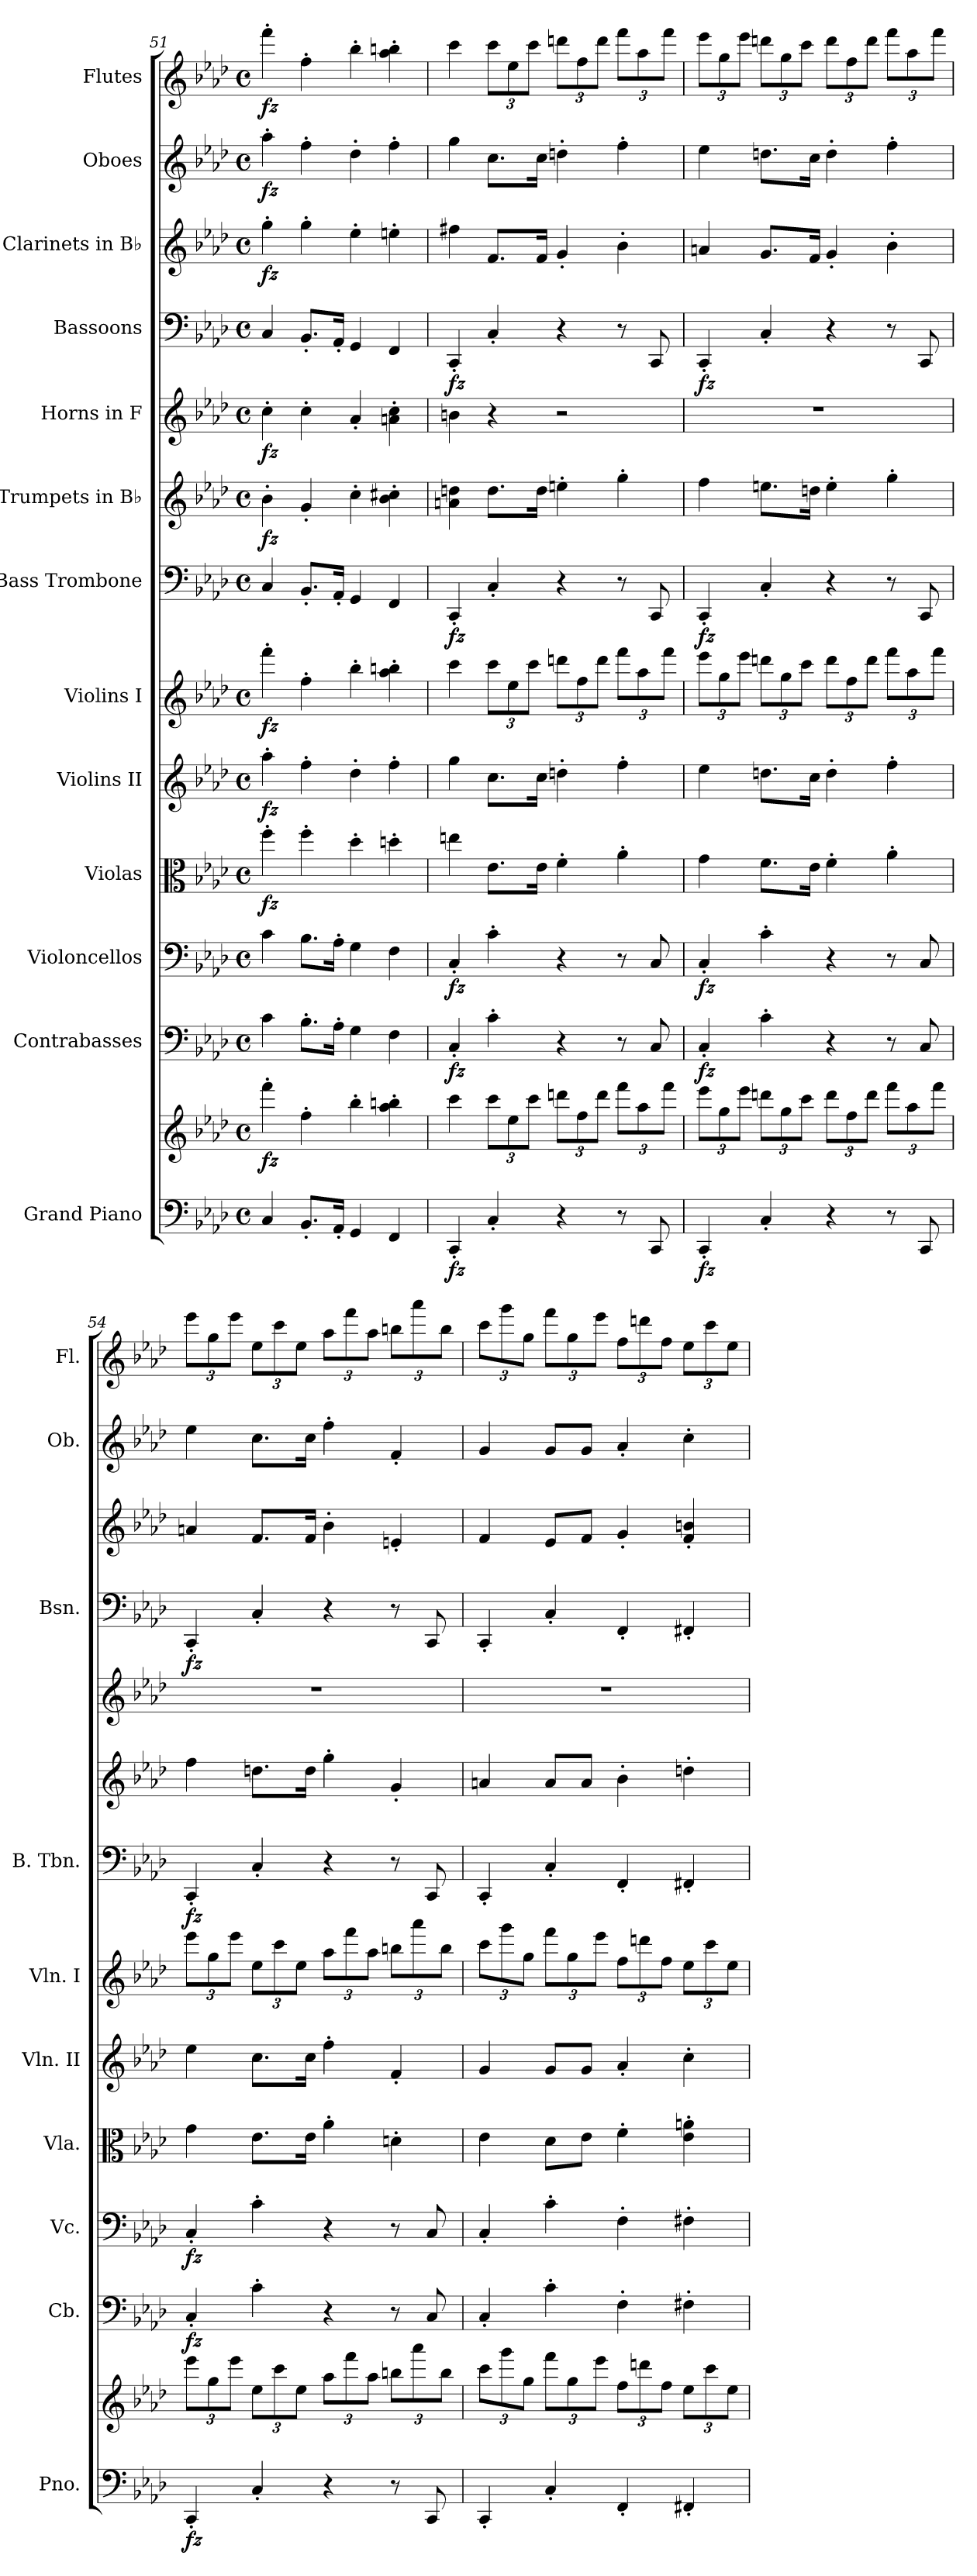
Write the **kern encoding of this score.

**kern	**kern	**dynam	**kern	**dynam	**kern	**dynam	**kern	**dynam	**kern	**dynam	**kern	**dynam	**kern	**dynam	**kern	**dynam	**kern	**dynam	**kern	**dynam	**kern	**dynam	**kern	**dynam	**kern	**dynam
*part13	*part13	*part13	*part12	*part12	*part11	*part11	*part10	*part10	*part9	*part9	*part8	*part8	*part7	*part7	*part6	*part6	*part5	*part5	*part4	*part4	*part3	*part3	*part2	*part2	*part1	*part1
*staff14	*staff13	*staff13/14	*staff12	*staff12	*staff11	*staff11	*staff10	*staff10	*staff9	*staff9	*staff8	*staff8	*staff7	*staff7	*staff6	*staff6	*staff5	*staff5	*staff4	*staff4	*staff3	*staff3	*staff2	*staff2	*staff1	*staff1
*I"Grand Piano	*	*	*I"Contrabasses	*	*I"Violoncellos	*	*I"Violas	*	*I"Violins II	*	*I"Violins I	*	*I"Bass Trombone	*	*I"Trumpets in B♭	*	*I"Horns in F	*	*I"Bassoons	*	*I"Clarinets in B♭	*	*I"Oboes	*	*I"Flutes	*
*I'Pno.	*	*	*I'Cb.	*	*I'Vc.	*	*I'Vla.	*	*I'Vln. II	*	*I'Vln. I	*	*I'B. Tbn.	*	*	*	*	*	*I'Bsn.	*	*	*	*I'Ob.	*	*I'Fl.	*
*clefF4	*clefG2	*	*clefF4	*	*clefF4	*	*clefC3	*	*clefG2	*	*clefG2	*	*clefF4	*	*clefG2	*	*clefG2	*	*clefF4	*	*clefG2	*	*clefG2	*	*clefG2	*
*	*	*	*ITrd7c12	*	*	*	*	*	*	*	*	*	*	*	*ITrd1c2	*	*ITrd4c7	*	*	*	*ITrd1c2	*	*	*	*	*
*k[b-e-a-d-]	*k[b-e-a-d-]	*	*k[b-e-a-d-]	*	*k[b-e-a-d-]	*	*k[b-e-a-d-]	*	*k[b-e-a-d-]	*	*k[b-e-a-d-]	*	*k[b-e-a-d-]	*	*k[b-e-a-d-g-c-]	*	*k[b-e-a-d-g-]	*	*k[b-e-a-d-]	*	*k[b-e-a-d-g-c-]	*	*k[b-e-a-d-]	*	*k[b-e-a-d-]	*
*M4/4	*M4/4	*	*M4/4	*	*M4/4	*	*M4/4	*	*M4/4	*	*M4/4	*	*M4/4	*	*M4/4	*	*M4/4	*	*M4/4	*	*M4/4	*	*M4/4	*	*M4/4	*
*met(c)	*met(c)	*	*met(c)	*	*met(c)	*	*met(c)	*	*met(c)	*	*met(c)	*	*met(c)	*	*met(c)	*	*met(c)	*	*met(c)	*	*met(c)	*	*met(c)	*	*met(c)	*
=51	=51	=51	=51	=51	=51	=51	=51	=51	=51	=51	=51	=51	=51	=51	=51	=51	=51	=51	=51	=51	=51	=51	=51	=51	=51	=51
!	!	!LO:DY:b	!	!	!	!	!	!LO:DY:b	!	!LO:DY:b	!	!LO:DY:b	!	!	!	!LO:DY:b	!	!LO:DY:b	!	!	!	!LO:DY:b	!	!LO:DY:b	!	!LO:DY:b
4C/	4fff'\	fz	4C\	.	4c\	.	4ff'\	fz	4aa-'\	fz	4fff'\	fz	4C/	.	4a-'\	fz	4f'\	fz	4C/	.	4ff'\	fz	4aa-'\	fz	4fff'\	fz
8.BB-'/L	4ff'\	.	8.BB-'\L	.	8.B-\L	.	4ff'\	.	4ff'\	.	4ff'\	.	8.BB-'/L	.	4f'/	.	4f'\	.	8.BB-'/L	.	4ff'\	.	4ff'\	.	4ff'\	.
16AA-'/Jk	.	.	16AA-'\Jk	.	16A-'\Jk	.	.	.	.	.	.	.	16AA-'/Jk	.	.	.	.	.	16AA-'/Jk	.	.	.	.	.	.	.
4GG/	4bb-'\	.	4GG\	.	4G\	.	4dd-'\	.	4dd-'\	.	4bb-'\	.	4GG/	.	4b-'\	.	4d-'/	.	4GG/	.	4dd-'\	.	4dd-'\	.	4bb-'\	.
4FF/	4aa-\' 4bbn\'	.	4FF\	.	4F\	.	4ddn'\	.	4ff'\	.	4aa-\' 4bbn\'	.	4FF/	.	4a-\' 4bn\'	.	4dn\' 4f\'	.	4FF/	.	4ddn'\	.	4ff'\	.	4aa-\' 4bbn\'	.
!!LO:PB:g=z
=52	=52	=52	=52	=52	=52	=52	=52	=52	=52	=52	=52	=52	=52	=52	=52	=52	=52	=52	=52	=52	=52	=52	=52	=52	=52	=52
!	!	!LO:DY:b=2	!	!LO:DY:b	!	!LO:DY:b	!	!	!	!	!	!	!	!LO:DY:b	!	!	!	!	!	!LO:DY:b	!	!	!	!	!	!
4CC'/	4ccc\	fz	4CC'/	fz	4C'/	fz	4een\	.	4gg\	.	4ccc\	.	4CC'/	fz	4gn\ 4ccn\	.	4en\	.	4CC'/	fz	4een\	.	4gg\	.	4ccc\	.
*	*Xbrackettup	*	*	*	*	*	*	*	*	*	*Xbrackettup	*	*	*	*	*	*	*	*	*	*	*	*	*	*Xbrackettup	*
4C'/	12ccc\L	.	4C'\	.	4c'\	.	8.e-\L	.	8.cc\L	.	12ccc\L	.	4C'/	.	8.cc\L	.	4r	.	4C'/	.	8.e-/L	.	8.cc\L	.	12ccc\L	.
.	12ee-\	.	.	.	.	.	.	.	.	.	12ee-\	.	.	.	.	.	.	.	.	.	.	.	.	.	12ee-\	.
.	12ccc\J	.	.	.	.	.	.	.	.	.	12ccc\J	.	.	.	.	.	.	.	.	.	.	.	.	.	12ccc\J	.
.	.	.	.	.	.	.	16e-\Jk	.	16cc\Jk	.	.	.	.	.	16cc\Jk	.	.	.	.	.	16e-/Jk	.	16cc\Jk	.	.	.
4r	12dddn\L	.	4r	.	4r	.	4f'\	.	4ddn'\	.	12dddn\L	.	4r	.	4ddn'\	.	2r	.	4r	.	4f'/	.	4ddn'\	.	12dddn\L	.
.	12ff\	.	.	.	.	.	.	.	.	.	12ff\	.	.	.	.	.	.	.	.	.	.	.	.	.	12ff\	.
.	12ddd\J	.	.	.	.	.	.	.	.	.	12ddd\J	.	.	.	.	.	.	.	.	.	.	.	.	.	12ddd\J	.
8r	12fff\L	.	8r	.	8r	.	4a-'\	.	4ff'\	.	12fff\L	.	8r	.	4ff'\	.	.	.	8r	.	4a-'\	.	4ff'\	.	12fff\L	.
.	12aa-\	.	.	.	.	.	.	.	.	.	12aa-\	.	.	.	.	.	.	.	.	.	.	.	.	.	12aa-\	.
8CC/	.	.	8CC/	.	8C/	.	.	.	.	.	.	.	8CC/	.	.	.	.	.	8CC/	.	.	.	.	.	.	.
.	12fff\J	.	.	.	.	.	.	.	.	.	12fff\J	.	.	.	.	.	.	.	.	.	.	.	.	.	12fff\J	.
=53	=53	=53	=53	=53	=53	=53	=53	=53	=53	=53	=53	=53	=53	=53	=53	=53	=53	=53	=53	=53	=53	=53	=53	=53	=53	=53
!	!	!LO:DY:b=2	!	!LO:DY:b	!	!LO:DY:b	!	!	!	!	!	!	!	!LO:DY:b	!	!	!	!	!	!LO:DY:b	!	!	!	!	!	!
4CC'/	12eee-\L	fz	4CC'/	fz	4C'/	fz	4g\	.	4ee-\	.	12eee-\L	.	4CC'/	fz	4ee-\	.	1r	.	4CC'/	fz	4gn/	.	4ee-\	.	12eee-\L	.
.	12gg\	.	.	.	.	.	.	.	.	.	12gg\	.	.	.	.	.	.	.	.	.	.	.	.	.	12gg\	.
.	12eee-\J	.	.	.	.	.	.	.	.	.	12eee-\J	.	.	.	.	.	.	.	.	.	.	.	.	.	12eee-\J	.
4C'/	12dddn\L	.	4C'\	.	4c'\	.	8.f\L	.	8.ddn\L	.	12dddn\L	.	4C'/	.	8.ddn\L	.	.	.	4C'/	.	8.f/L	.	8.ddn\L	.	12dddn\L	.
.	12gg\	.	.	.	.	.	.	.	.	.	12gg\	.	.	.	.	.	.	.	.	.	.	.	.	.	12gg\	.
.	12ccc\J	.	.	.	.	.	.	.	.	.	12ccc\J	.	.	.	.	.	.	.	.	.	.	.	.	.	12ccc\J	.
.	.	.	.	.	.	.	16e-\Jk	.	16cc\Jk	.	.	.	.	.	16ccn\Jk	.	.	.	.	.	16e-/Jk	.	16cc\Jk	.	.	.
4r	12ddd\L	.	4r	.	4r	.	4f'\	.	4dd'\	.	12ddd\L	.	4r	.	4dd'\	.	.	.	4r	.	4f'/	.	4dd'\	.	12ddd\L	.
.	12ff\	.	.	.	.	.	.	.	.	.	12ff\	.	.	.	.	.	.	.	.	.	.	.	.	.	12ff\	.
.	12ddd\J	.	.	.	.	.	.	.	.	.	12ddd\J	.	.	.	.	.	.	.	.	.	.	.	.	.	12ddd\J	.
8r	12fff\L	.	8r	.	8r	.	4a-'\	.	4ff'\	.	12fff\L	.	8r	.	4ff'\	.	.	.	8r	.	4a-'\	.	4ff'\	.	12fff\L	.
.	12aa-\	.	.	.	.	.	.	.	.	.	12aa-\	.	.	.	.	.	.	.	.	.	.	.	.	.	12aa-\	.
8CC/	.	.	8CC/	.	8C/	.	.	.	.	.	.	.	8CC/	.	.	.	.	.	8CC/	.	.	.	.	.	.	.
.	12fff\J	.	.	.	.	.	.	.	.	.	12fff\J	.	.	.	.	.	.	.	.	.	.	.	.	.	12fff\J	.
=54	=54	=54	=54	=54	=54	=54	=54	=54	=54	=54	=54	=54	=54	=54	=54	=54	=54	=54	=54	=54	=54	=54	=54	=54	=54	=54
!	!	!LO:DY:b=2	!	!LO:DY:b	!	!LO:DY:b	!	!	!	!	!	!	!	!LO:DY:b	!	!	!	!	!	!LO:DY:b	!	!	!	!	!	!
4CC'/	12eee-\L	fz	4CC'/	fz	4C'/	fz	4g\	.	4ee-\	.	12eee-\L	.	4CC'/	fz	4ee-\	.	1r	.	4CC'/	fz	4gn/	.	4ee-\	.	12eee-\L	.
.	12gg\	.	.	.	.	.	.	.	.	.	12gg\	.	.	.	.	.	.	.	.	.	.	.	.	.	12gg\	.
.	12eee-\J	.	.	.	.	.	.	.	.	.	12eee-\J	.	.	.	.	.	.	.	.	.	.	.	.	.	12eee-\J	.
4C'/	12ee-\L	.	4C'\	.	4c'\	.	8.e-\L	.	8.cc\L	.	12ee-\L	.	4C'/	.	8.ccn\L	.	.	.	4C'/	.	8.e-/L	.	8.cc\L	.	12ee-\L	.
.	12ccc\	.	.	.	.	.	.	.	.	.	12ccc\	.	.	.	.	.	.	.	.	.	.	.	.	.	12ccc\	.
.	12ee-\J	.	.	.	.	.	.	.	.	.	12ee-\J	.	.	.	.	.	.	.	.	.	.	.	.	.	12ee-\J	.
.	.	.	.	.	.	.	16e-\Jk	.	16cc\Jk	.	.	.	.	.	16cc\Jk	.	.	.	.	.	16e-/Jk	.	16cc\Jk	.	.	.
4r	12aa-\L	.	4r	.	4r	.	4a-'\	.	4ff'\	.	12aa-\L	.	4r	.	4ff'\	.	.	.	4r	.	4a-'\	.	4ff'\	.	12aa-\L	.
.	12fff\	.	.	.	.	.	.	.	.	.	12fff\	.	.	.	.	.	.	.	.	.	.	.	.	.	12fff\	.
.	12aa-\J	.	.	.	.	.	.	.	.	.	12aa-\J	.	.	.	.	.	.	.	.	.	.	.	.	.	12aa-\J	.
8r	12bbn\L	.	8r	.	8r	.	4dn'\	.	4f'/	.	12bbn\L	.	8r	.	4f'/	.	.	.	8r	.	4dn'/	.	4f'/	.	12bbn\L	.
.	12aaa-\	.	.	.	.	.	.	.	.	.	12aaa-\	.	.	.	.	.	.	.	.	.	.	.	.	.	12aaa-\	.
8CC/	.	.	8CC/	.	8C/	.	.	.	.	.	.	.	8CC/	.	.	.	.	.	8CC/	.	.	.	.	.	.	.
.	12bb\J	.	.	.	.	.	.	.	.	.	12bb\J	.	.	.	.	.	.	.	.	.	.	.	.	.	12bb\J	.
=55	=55	=55	=55	=55	=55	=55	=55	=55	=55	=55	=55	=55	=55	=55	=55	=55	=55	=55	=55	=55	=55	=55	=55	=55	=55	=55
4CC'/	12ccc\L	.	4CC'/	.	4C'/	.	4e-\	.	4g/	.	12ccc\L	.	4CC'/	.	4gn/	.	1r	.	4CC'/	.	4e-/	.	4g/	.	12ccc\L	.
.	12ggg\	.	.	.	.	.	.	.	.	.	12ggg\	.	.	.	.	.	.	.	.	.	.	.	.	.	12ggg\	.
.	12gg\J	.	.	.	.	.	.	.	.	.	12gg\J	.	.	.	.	.	.	.	.	.	.	.	.	.	12gg\J	.
4C'/	12fff\L	.	4C'\	.	4c'\	.	8d-\L	.	8g/L	.	12fff\L	.	4C'/	.	8g/L	.	.	.	4C'/	.	8d-/L	.	8g/L	.	12fff\L	.
.	12gg\	.	.	.	.	.	.	.	.	.	12gg\	.	.	.	.	.	.	.	.	.	.	.	.	.	12gg\	.
.	.	.	.	.	.	.	8e-\J	.	8g/J	.	.	.	.	.	8g/J	.	.	.	.	.	8e-/J	.	8g/J	.	.	.
.	12eee-\J	.	.	.	.	.	.	.	.	.	12eee-\J	.	.	.	.	.	.	.	.	.	.	.	.	.	12eee-\J	.
4FF'/	12ff\L	.	4FF'\	.	4F'\	.	4f'\	.	4a-'/	.	12ff\L	.	4FF'/	.	4a-'\	.	.	.	4FF'/	.	4f'/	.	4a-'/	.	12ff\L	.
.	12dddn\	.	.	.	.	.	.	.	.	.	12dddn\	.	.	.	.	.	.	.	.	.	.	.	.	.	12dddn\	.
.	12ff\J	.	.	.	.	.	.	.	.	.	12ff\J	.	.	.	.	.	.	.	.	.	.	.	.	.	12ff\J	.
4FF#X'/	12ee-\L	.	4FF#X'\	.	4F#X'\	.	4e-\' 4an\'	.	4cc'\	.	12ee-\L	.	4FF#X'/	.	4ccn'\	.	.	.	4FF#X'/	.	4e-/' 4an/'	.	4cc'\	.	12ee-\L	.
.	12ccc\	.	.	.	.	.	.	.	.	.	12ccc\	.	.	.	.	.	.	.	.	.	.	.	.	.	12ccc\	.
.	12ee-\J	.	.	.	.	.	.	.	.	.	12ee-\J	.	.	.	.	.	.	.	.	.	.	.	.	.	12ee-\J	.
=	=	=	=	=	=	=	=	=	=	=	=	=	=	=	=	=	=	=	=	=	=	=	=	=	=	=
*-	*-	*-	*-	*-	*-	*-	*-	*-	*-	*-	*-	*-	*-	*-	*-	*-	*-	*-	*-	*-	*-	*-	*-	*-	*-	*-
